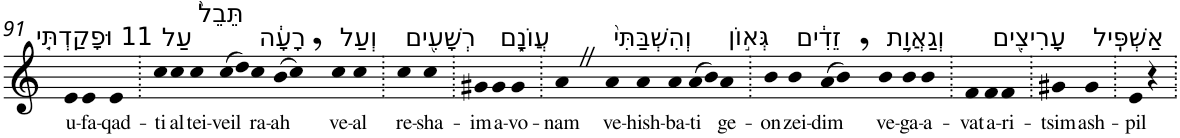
**kern	**text
*part1	*part1
*staff1	*staff1
*I"Piano	*
*I'Pno	*
!!LO:PB:g=z
*clefG2	*
*k[]	*
=91	=91
!LO:TX:a:t=11 וּפָקַדְתִּ֤י	!
!	!LO:LY:b
4e	u-
!	!LO:LY:b
4e	-fa-
!	!LO:LY:b
4e	-qad-
=92.	=92.
!	!LO:LY:b
4cc	-ti
!LO:TX:a:t=עַל	!
!	!LO:LY:b
4cc	al
!LO:TX:a:t=תֵּבֵל֙	!
!	!LO:LY:b
4cc	tei-
!	!LO:LY:b
(8cc	-veil
8dd)	.
!LO:TX:a:t=רָעָ֔ה	!
!	!LO:LY:b
4cc	ra-
!	!LO:LY:b
(8b	-ah
8cc,)	.
!LO:TX:a:t=וְעַל	!
!	!LO:LY:b
4cc	ve-
!	!LO:LY:b
4cc	-al
=93.	=93.
!LO:TX:a:t=רְשָׁעִ֖ים	!
!	!LO:LY:b
4cc	re-
!	!LO:LY:b
4cc	-sha-
=94.	=94.
!	!LO:LY:b
4g#X	-im
!LO:TX:a:t=עֲוֺנָ֑ם	!
!	!LO:LY:b
4g#	a-
!	!LO:LY:b
4g#	-vo-
=95.	=95.
!	!LO:LY:b
4aZ	-nam
!LO:TX:a:t=וְהִשְׁבַּתִּי֙	!
!	!LO:LY:b
4a	ve-
!	!LO:LY:b
4a	-hish-
!	!LO:LY:b
4a	-ba-
!	!LO:LY:b
(8a	-ti
8b)	.
!LO:TX:a:t=גְּא֣וֹן	!
!	!LO:LY:b
4a	ge-
=96.	=96.
!	!LO:LY:b
4b	-on
!LO:TX:a:t=זֵדִ֔ים	!
!	!LO:LY:b
4b	zei-
!	!LO:LY:b
(8a	-dim
8b,)	.
!LO:TX:a:t=וְגַאֲוַ֥ת	!
!	!LO:LY:b
4b	ve-
!	!LO:LY:b
4b	-ga-
!	!LO:LY:b
4b	-a-
=97.	=97.
!	!LO:LY:b
4f	-vat
!LO:TX:a:t=עָרִיצִ֖ים	!
!	!LO:LY:b
4f	a-
!	!LO:LY:b
4f	-ri-
=98.	=98.
!	!LO:LY:b
4g#X	-tsim
!LO:TX:a:t=אַשְׁפִּֽיל	!
!	!LO:LY:b
4g#	ash-
=99.	=99.
!	!LO:LY:b
4e	-pil
4r	.
=.	=.
*-	*-
